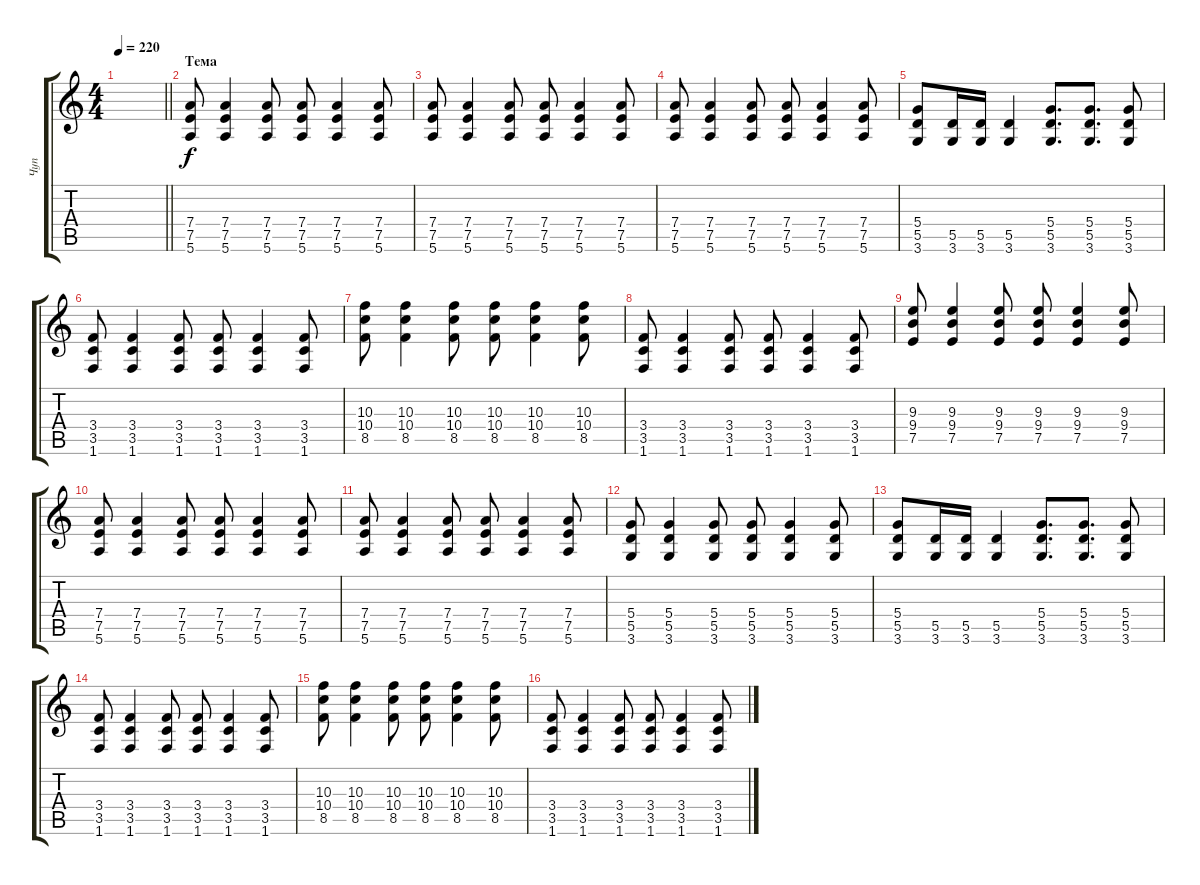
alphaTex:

\track ("Чуп" "Чуп") {instrument overdrivenguitar}
\staff {score tabs}
\tuning (E4 B3 G3 D3 A2 E2) {hide}
\ts (4 4)
\tempo 220
\clef g2
\barLineRight lightlight
\ks c
|
\section ("" "Тема")
(7.4 7.5 5.6).8 (7.4 7.5 5.6).4 (7.4 7.5 5.6).8 (7.4 7.5 5.6).8 (7.4 7.5 5.6).4 (7.4 7.5 5.6).8 |
(7.4 7.5 5.6).8 (7.4 7.5 5.6).4 (7.4 7.5 5.6).8 (7.4 7.5 5.6).8 (7.4 7.5 5.6).4 (7.4 7.5 5.6).8 |
(7.4 7.5 5.6).8 (7.4 7.5 5.6).4 (7.4 7.5 5.6).8 (7.4 7.5 5.6).8 (7.4 7.5 5.6).4 (7.4 7.5 5.6).8 |
(5.4 5.5 3.6).8 (5.5 3.6).16 (5.5 3.6).16 (5.5 3.6).4 (5.4 5.5 3.6).8{d} (5.4 5.5 3.6).8{d} (5.4 5.5 3.6).8 |
(3.4 3.5 1.6).8 (3.4 3.5 1.6).4 (3.4 3.5 1.6).8 (3.4 3.5 1.6).8 (3.4 3.5 1.6).4 (3.4 3.5 1.6).8 |
(10.3 10.4 8.5).8 (10.3 10.4 8.5).4 (10.3 10.4 8.5).8 (10.3 10.4 8.5).8 (10.3 10.4 8.5).4 (10.3 10.4 8.5).8 |
(3.4 3.5 1.6).8 (3.4 3.5 1.6).4 (3.4 3.5 1.6).8 (3.4 3.5 1.6).8 (3.4 3.5 1.6).4 (3.4 3.5 1.6).8 |
(9.3 9.4 7.5).8 (9.3 9.4 7.5).4 (9.3 9.4 7.5).8 (9.3 9.4 7.5).8 (9.3 9.4 7.5).4 (9.3 9.4 7.5).8 |
(7.4 7.5 5.6).8 (7.4 7.5 5.6).4 (7.4 7.5 5.6).8 (7.4 7.5 5.6).8 (7.4 7.5 5.6).4 (7.4 7.5 5.6).8 |
(7.4 7.5 5.6).8 (7.4 7.5 5.6).4 (7.4 7.5 5.6).8 (7.4 7.5 5.6).8 (7.4 7.5 5.6).4 (7.4 7.5 5.6).8 |
(5.4 5.5 3.6).8 (5.4 5.5 3.6).4 (5.4 5.5 3.6).8 (5.4 5.5 3.6).8 (5.4 5.5 3.6).4 (5.4 5.5 3.6).8 |
(5.4 5.5 3.6).8 (5.5 3.6).16 (5.5 3.6).16 (5.5 3.6).4 (5.4 5.5 3.6).8{d} (5.4 5.5 3.6).8{d} (5.4 5.5 3.6).8 |
(3.4 3.5 1.6).8 (3.4 3.5 1.6).4 (3.4 3.5 1.6).8 (3.4 3.5 1.6).8 (3.4 3.5 1.6).4 (3.4 3.5 1.6).8 |
(10.3 10.4 8.5).8 (10.3 10.4 8.5).4 (10.3 10.4 8.5).8 (10.3 10.4 8.5).8 (10.3 10.4 8.5).4 (10.3 10.4 8.5).8 |
(3.4 3.5 1.6).8 (3.4 3.5 1.6).4 (3.4 3.5 1.6).8 (3.4 3.5 1.6).8 (3.4 3.5 1.6).4 (3.4 3.5 1.6).8
